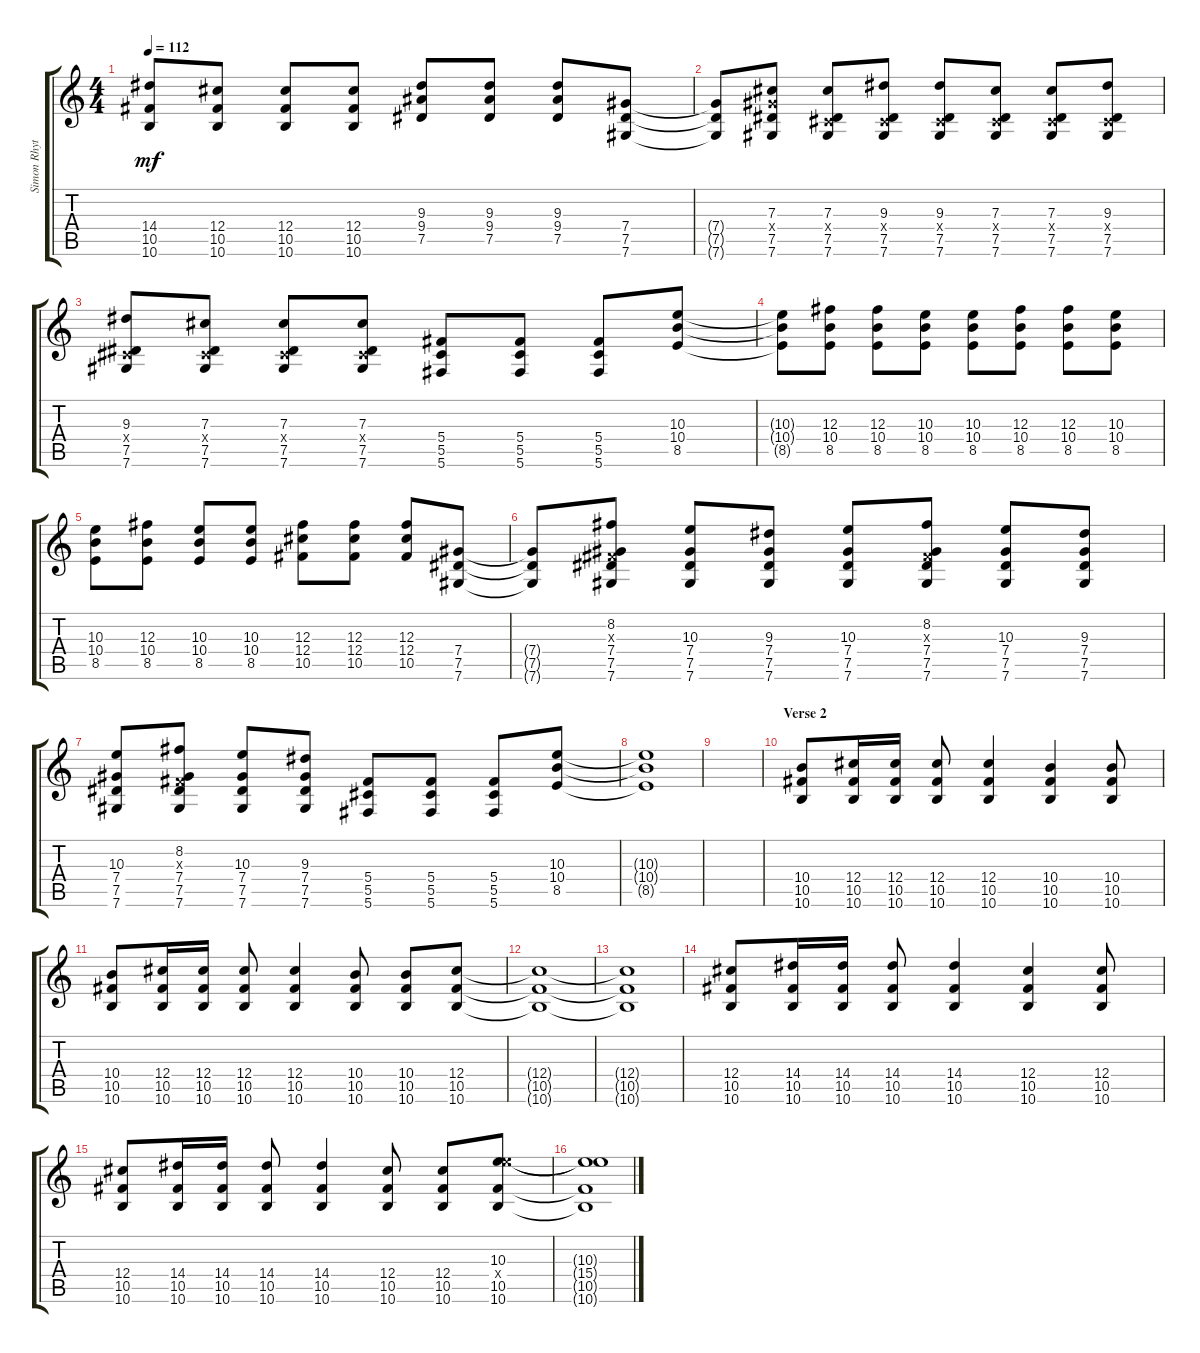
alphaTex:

\track ("Simon Rhythm" "Simon Rhyt") {instrument electricguitarclean}
\staff {score tabs}
\tuning (Eb4 Bb3 Gb3 Db3 Ab2 Db2) {hide}
\ts (4 4)
\tempo 112
\clef g2
\ks c
(14.4 10.5 10.6).8{dy mf} (12.4 10.5 10.6).8 (12.4 10.5 10.6).8 (12.4 10.5 10.6).8 (9.3 9.4 7.5).8 (9.3 9.4 7.5).8 (9.3 9.4 7.5).8 (7.4 7.5 7.6).8 |
(7.4{t} 7.5{t} 7.6{t}).8 (7.3 7.4{x} 7.5 7.6).8 (7.3 0.4{x} 7.5 7.6).8 (9.3 0.4{x} 7.5 7.6).8 (9.3 0.4{x} 7.5 7.6).8 (7.3 0.4{x} 7.5 7.6).8 (7.3 0.4{x} 7.5 7.6).8 (9.3 0.4{x} 7.5 7.6).8 |
(9.3 0.4{x} 7.5 7.6).8 (7.3 0.4{x} 7.5 7.6).8 (7.3 0.4{x} 7.5 7.6).8 (7.3 0.4{x} 7.5 7.6).8 (5.4 5.5 5.6).8 (5.4 5.5 5.6).8 (5.4 5.5 5.6).8 (10.3 10.4 8.5).8 |
(10.3{t} 10.4{t} 8.5{t}).8 (12.3 10.4 8.5).8 (12.3 10.4 8.5).8 (10.3 10.4 8.5).8 (10.3 10.4 8.5).8 (12.3 10.4 8.5).8 (12.3 10.4 8.5).8 (10.3 10.4 8.5).8 |
(10.3 10.4 8.5).8 (12.3 10.4 8.5).8 (10.3 10.4 8.5).8 (10.3 10.4 8.5).8 (12.3 12.4 10.5).8 (12.3 12.4 10.5).8 (12.3 12.4 10.5).8 (7.4 7.5 7.6).8 |
(7.4{t} 7.5{t} 7.6{t}).8 (8.2 0.3{x} 7.4 7.5 7.6).8 (10.3 7.4 7.5 7.6).8 (9.3 7.4 7.5 7.6).8 (10.3 7.4 7.5 7.6).8 (8.2 0.3{x} 7.4 7.5 7.6).8 (10.3 7.4 7.5 7.6).8 (9.3 7.4 7.5 7.6).8 |
(10.3 7.4 7.5 7.6).8 (8.2 0.3{x} 7.4 7.5 7.6).8 (10.3 7.4 7.5 7.6).8 (9.3 7.4 7.5 7.6).8 (5.4 5.5 5.6).8 (5.4 5.5 5.6).8 (5.4 5.5 5.6).8 (10.3 10.4 8.5).8 |
(10.3{t} 10.4{t} 8.5{t}).1 |
|
\section ("" "Verse 2")
(10.4 10.5 10.6).8 (12.4 10.5 10.6).16 (12.4 10.5 10.6).16 (12.4 10.5 10.6).8 (12.4 10.5 10.6).4 (10.4 10.5 10.6).4 (10.4 10.5 10.6).8 |
(10.4 10.5 10.6).8 (12.4 10.5 10.6).16 (12.4 10.5 10.6).16 (12.4 10.5 10.6).8 (12.4 10.5 10.6).4 (10.4 10.5 10.6).8 (10.4 10.5 10.6).8 (12.4 10.5 10.6).8 |
(12.4{t} 10.5{t} 10.6{t}).1 |
(12.4{t} 10.5{t} 10.6{t}).1 |
(12.4 10.5 10.6).8 (14.4 10.5 10.6).16 (14.4 10.5 10.6).16 (14.4 10.5 10.6).8 (14.4 10.5 10.6).4 (12.4 10.5 10.6).4 (12.4 10.5 10.6).8 |
(12.4 10.5 10.6).8 (14.4 10.5 10.6).16 (14.4 10.5 10.6).16 (14.4 10.5 10.6).8 (14.4 10.5 10.6).4 (12.4 10.5 10.6).8 (12.4 10.5 10.6).8 (10.3 15.4{x} 10.5 10.6).8 |
(10.3{t} 15.4{t} 10.5{t} 10.6{t}).1
